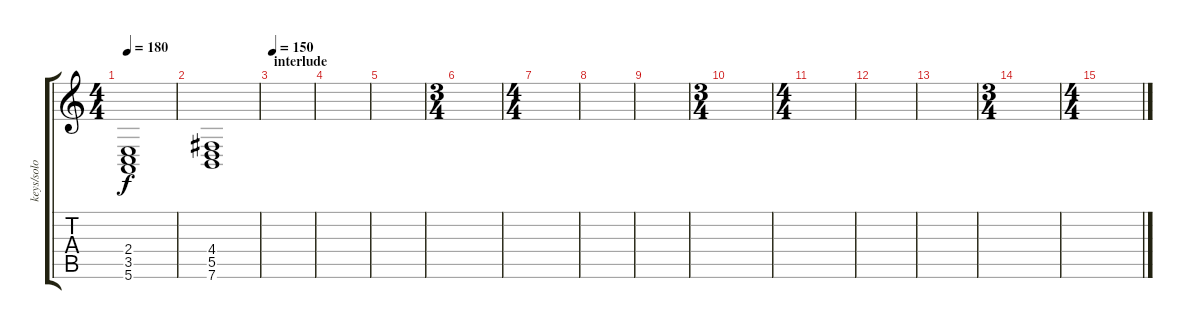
\track ("keys/solo guit" "keys/solo ") {instrument churchorgan}
\staff {score tabs}
\tuning (E4 B3 G3 D3 A2 E2) {hide}
\ts (4 4)
\tempo 180
\clef g2
\ks c
(2.4 3.5 5.6).1{dy f} |
(4.4 5.5 7.6).1 |
\section ("" "interlude")
\tempo 150
|
|
|
\ts (3 4)
|
\ts (4 4)
|
|
|
\ts (3 4)
|
\ts (4 4)
|
|
|
\ts (3 4)
|
\ts (4 4)
